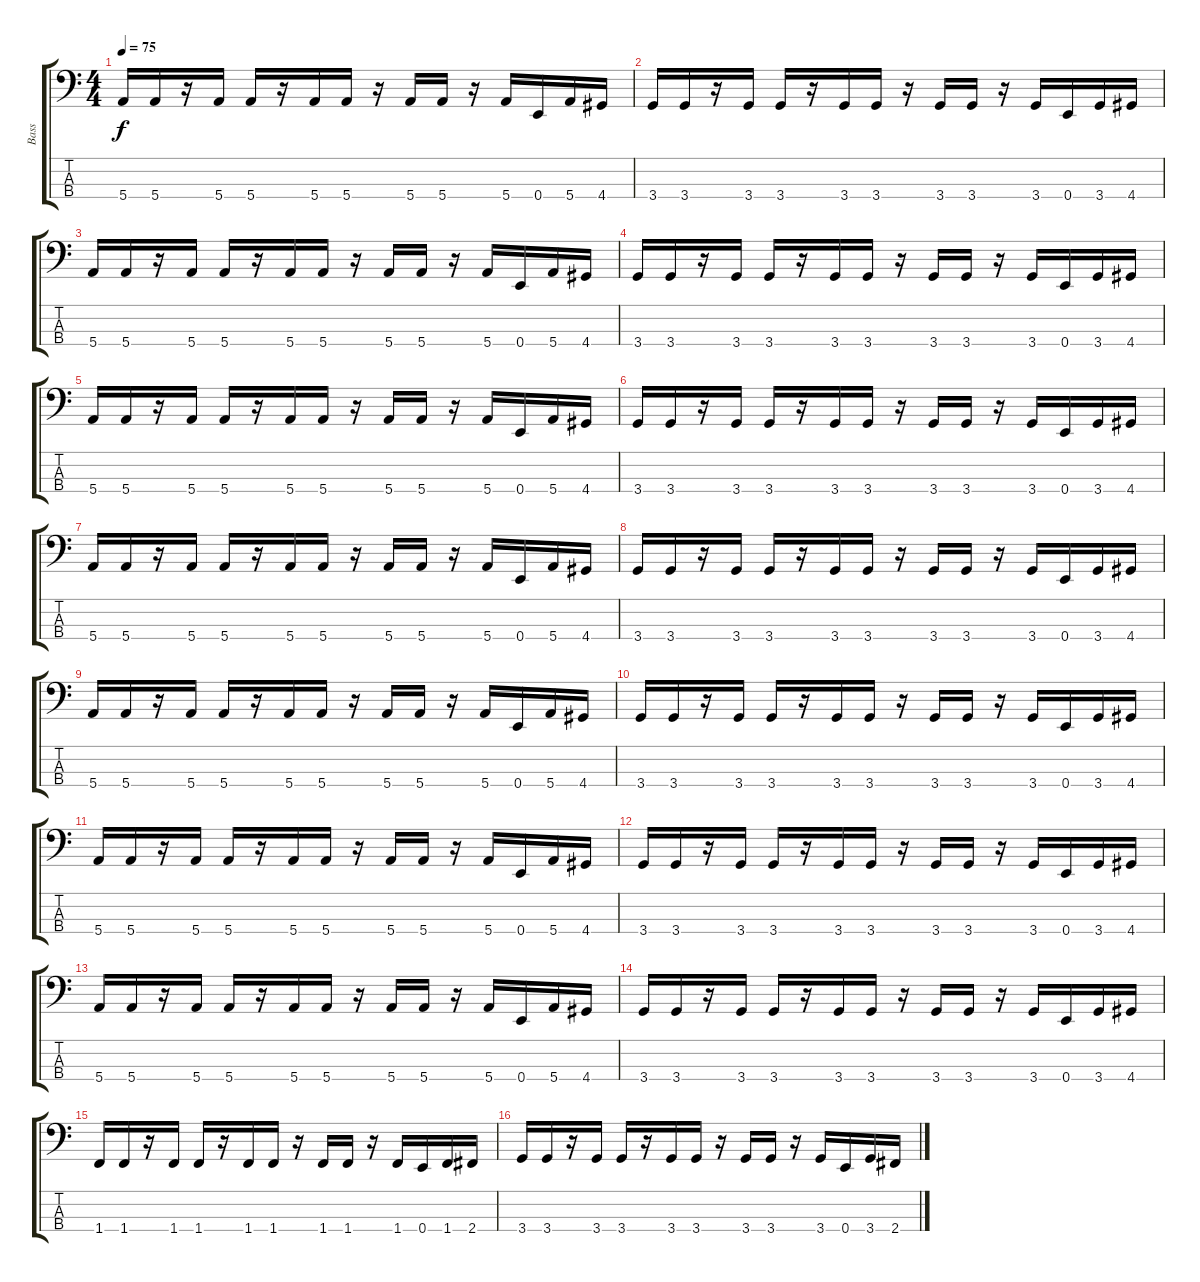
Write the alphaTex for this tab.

\track ("Bass" "Bass") {instrument electricbasspick}
\staff {score tabs}
\tuning (G2 D2 A1 E1) {hide}
\ts (4 4)
\tempo 75
\clef f4
\ks c
5.4.16{dy f} 5.4.16 r.16 5.4.16 5.4.16 r.16 5.4.16 5.4.16 r.16 5.4.16 5.4.16 r.16 5.4.16 0.4.16 5.4.16 4.4.16 |
3.4.16 3.4.16 r.16 3.4.16 3.4.16 r.16 3.4.16 3.4.16 r.16 3.4.16 3.4.16 r.16 3.4.16 0.4.16 3.4.16 4.4.16 |
5.4.16 5.4.16 r.16 5.4.16 5.4.16 r.16 5.4.16 5.4.16 r.16 5.4.16 5.4.16 r.16 5.4.16 0.4.16 5.4.16 4.4.16 |
3.4.16 3.4.16 r.16 3.4.16 3.4.16 r.16 3.4.16 3.4.16 r.16 3.4.16 3.4.16 r.16 3.4.16 0.4.16 3.4.16 4.4.16 |
5.4.16 5.4.16 r.16 5.4.16 5.4.16 r.16 5.4.16 5.4.16 r.16 5.4.16 5.4.16 r.16 5.4.16 0.4.16 5.4.16 4.4.16 |
3.4.16 3.4.16 r.16 3.4.16 3.4.16 r.16 3.4.16 3.4.16 r.16 3.4.16 3.4.16 r.16 3.4.16 0.4.16 3.4.16 4.4.16 |
5.4.16 5.4.16 r.16 5.4.16 5.4.16 r.16 5.4.16 5.4.16 r.16 5.4.16 5.4.16 r.16 5.4.16 0.4.16 5.4.16 4.4.16 |
3.4.16 3.4.16 r.16 3.4.16 3.4.16 r.16 3.4.16 3.4.16 r.16 3.4.16 3.4.16 r.16 3.4.16 0.4.16 3.4.16 4.4.16 |
5.4.16 5.4.16 r.16 5.4.16 5.4.16 r.16 5.4.16 5.4.16 r.16 5.4.16 5.4.16 r.16 5.4.16 0.4.16 5.4.16 4.4.16 |
3.4.16 3.4.16 r.16 3.4.16 3.4.16 r.16 3.4.16 3.4.16 r.16 3.4.16 3.4.16 r.16 3.4.16 0.4.16 3.4.16 4.4.16 |
5.4.16 5.4.16 r.16 5.4.16 5.4.16 r.16 5.4.16 5.4.16 r.16 5.4.16 5.4.16 r.16 5.4.16 0.4.16 5.4.16 4.4.16 |
3.4.16 3.4.16 r.16 3.4.16 3.4.16 r.16 3.4.16 3.4.16 r.16 3.4.16 3.4.16 r.16 3.4.16 0.4.16 3.4.16 4.4.16 |
5.4.16 5.4.16 r.16 5.4.16 5.4.16 r.16 5.4.16 5.4.16 r.16 5.4.16 5.4.16 r.16 5.4.16 0.4.16 5.4.16 4.4.16 |
3.4.16 3.4.16 r.16 3.4.16 3.4.16 r.16 3.4.16 3.4.16 r.16 3.4.16 3.4.16 r.16 3.4.16 0.4.16 3.4.16 4.4.16 |
1.4.16 1.4.16 r.16 1.4.16 1.4.16 r.16 1.4.16 1.4.16 r.16 1.4.16 1.4.16 r.16 1.4.16 0.4.16 1.4.16 2.4.16 |
3.4.16 3.4.16 r.16 3.4.16 3.4.16 r.16 3.4.16 3.4.16 r.16 3.4.16 3.4.16 r.16 3.4.16 0.4.16 3.4.16 2.4.16
